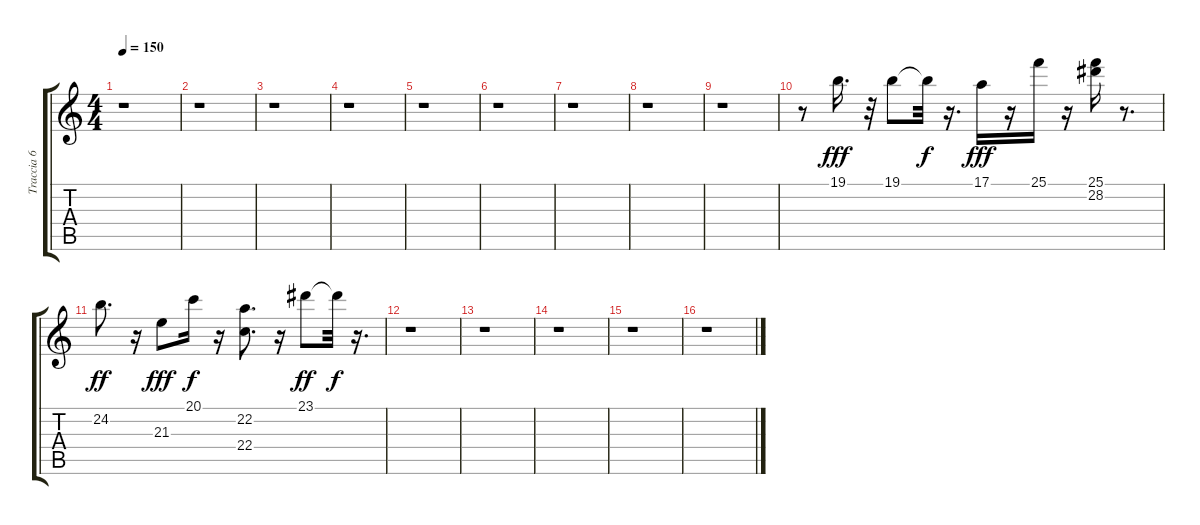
\track ("Traccia 6" "Traccia 6") {instrument celesta}
\staff {score tabs}
\tuning (E4 B3 G3 D3 A2 E2) {hide}
\ts (4 4)
\tempo 150
\clef g2
\ks c
r.1{dy f} |
r.1 |
r.1 |
r.1 |
r.1 |
r.1 |
r.1 |
r.1 |
r.1 |
r.8{balance 6 instrument celesta} 19.1.16{d dy fff} r.32 19.1.8 19.1{t}.32{dy f} r.16{d} 17.1.16{dy fff} r.16 25.1.16 r.16 (25.1 28.2).16 r.8{d} |
24.2.8{d dy ff} r.16 21.3.8{dy fff} 20.1.16{dy f} r.16 (22.2 22.4).8{d} r.16 23.1.8{dy ff} 23.1{t}.32{dy f} r.16{d} |
r.1 |
r.1 |
r.1 |
r.1 |
r.1
